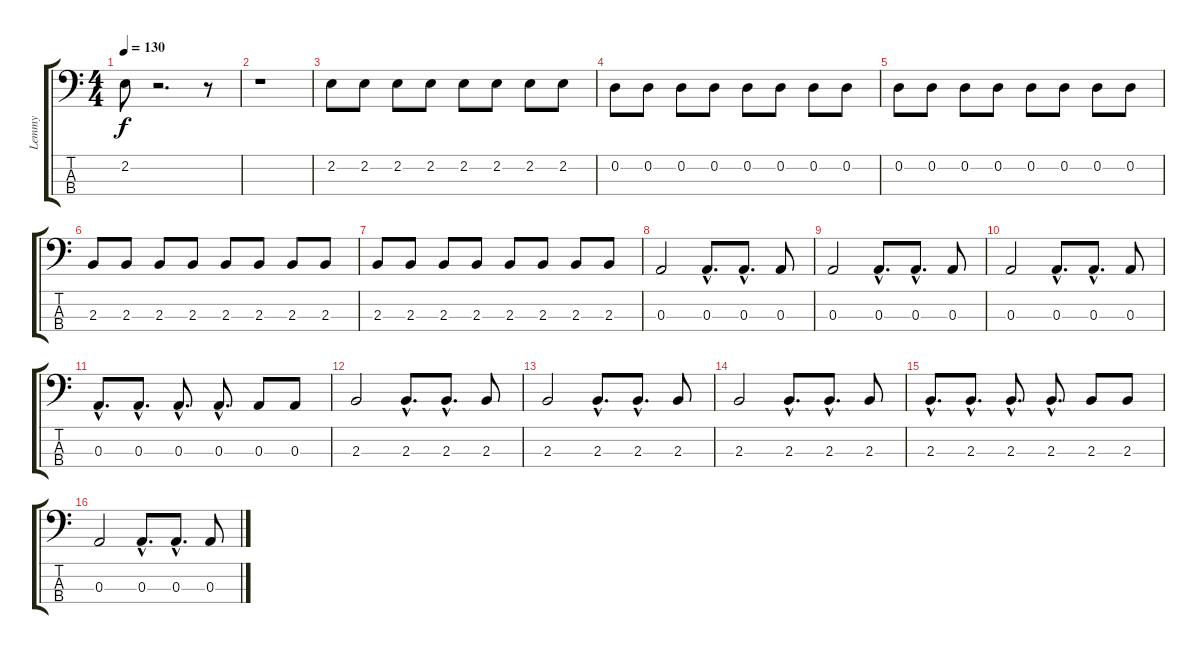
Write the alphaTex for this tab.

\track ("Lemmy" "Lemmy") {instrument electricbasspick}
\staff {score tabs}
\tuning (G2 D2 A1 E1) {hide}
\ts (4 4)
\tempo 130
\clef f4
\ks c
2.2.8{dy f} r.2{d} r.8 |
r.1 |
2.2.8 2.2.8 2.2.8 2.2.8 2.2.8 2.2.8 2.2.8 2.2.8 |
0.2.8 0.2.8 0.2.8 0.2.8 0.2.8 0.2.8 0.2.8 0.2.8 |
0.2.8 0.2.8 0.2.8 0.2.8 0.2.8 0.2.8 0.2.8 0.2.8 |
2.3.8 2.3.8 2.3.8 2.3.8 2.3.8 2.3.8 2.3.8 2.3.8 |
2.3.8 2.3.8 2.3.8 2.3.8 2.3.8 2.3.8 2.3.8 2.3.8 |
0.3.2 0.3{hac}.8{d} 0.3{hac}.8{d} 0.3.8 |
0.3.2 0.3{hac}.8{d} 0.3{hac}.8{d} 0.3.8 |
0.3.2 0.3{hac}.8{d} 0.3{hac}.8{d} 0.3.8 |
0.3{hac}.8{d} 0.3{hac}.8{d} 0.3{hac}.8{d} 0.3{hac}.8{d} 0.3.8 0.3.8 |
2.3.2 2.3{hac}.8{d} 2.3{hac}.8{d} 2.3.8 |
2.3.2 2.3{hac}.8{d} 2.3{hac}.8{d} 2.3.8 |
2.3.2 2.3{hac}.8{d} 2.3{hac}.8{d} 2.3.8 |
2.3{hac}.8{d} 2.3{hac}.8{d} 2.3{hac}.8{d} 2.3{hac}.8{d} 2.3.8 2.3.8 |
0.3.2 0.3{hac}.8{d} 0.3{hac}.8{d} 0.3.8
